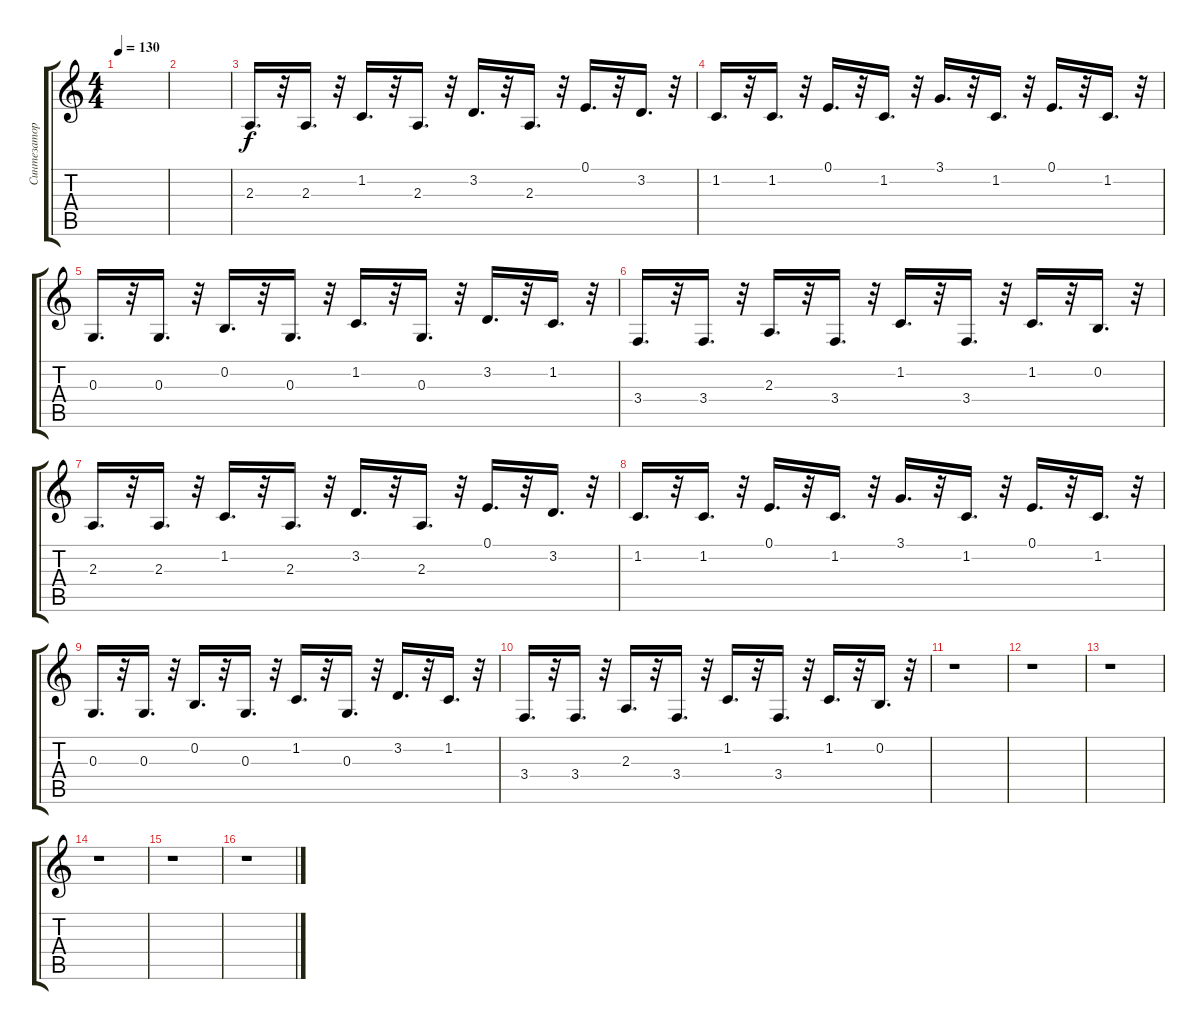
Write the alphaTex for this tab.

\track ("Синтезатор (Ld2 - 2)" "Синтезатор") {instrument lead2sawtooth}
\staff {score tabs}
\tuning (E4 B3 G3 D3 A2 E2) {hide}
\ts (4 4)
\tempo 130
\clef g2
\ks c
|
|
2.3.16{d} r.32 2.3.16{d} r.32 1.2.16{d} r.32 2.3.16{d} r.32 3.2.16{d} r.32 2.3.16{d} r.32 0.1.16{d} r.32 3.2.16{d} r.32 |
1.2.16{d} r.32 1.2.16{d} r.32 0.1.16{d} r.32 1.2.16{d} r.32 3.1.16{d} r.32 1.2.16{d} r.32 0.1.16{d} r.32 1.2.16{d} r.32 |
0.3.16{d} r.32 0.3.16{d} r.32 0.2.16{d} r.32 0.3.16{d} r.32 1.2.16{d} r.32 0.3.16{d} r.32 3.2.16{d} r.32 1.2.16{d} r.32 |
3.4.16{d} r.32 3.4.16{d} r.32 2.3.16{d} r.32 3.4.16{d} r.32 1.2.16{d} r.32 3.4.16{d} r.32 1.2.16{d} r.32 0.2.16{d} r.32 |
2.3.16{d} r.32 2.3.16{d} r.32 1.2.16{d} r.32 2.3.16{d} r.32 3.2.16{d} r.32 2.3.16{d} r.32 0.1.16{d} r.32 3.2.16{d} r.32 |
1.2.16{d} r.32 1.2.16{d} r.32 0.1.16{d} r.32 1.2.16{d} r.32 3.1.16{d} r.32 1.2.16{d} r.32 0.1.16{d} r.32 1.2.16{d} r.32 |
0.3.16{d} r.32 0.3.16{d} r.32 0.2.16{d} r.32 0.3.16{d} r.32 1.2.16{d} r.32 0.3.16{d} r.32 3.2.16{d} r.32 1.2.16{d} r.32 |
3.4.16{d} r.32 3.4.16{d} r.32 2.3.16{d} r.32 3.4.16{d} r.32 1.2.16{d} r.32 3.4.16{d} r.32 1.2.16{d} r.32 0.2.16{d} r.32 |
r.1 |
r.1 |
r.1 |
r.1 |
r.1 |
r.1
